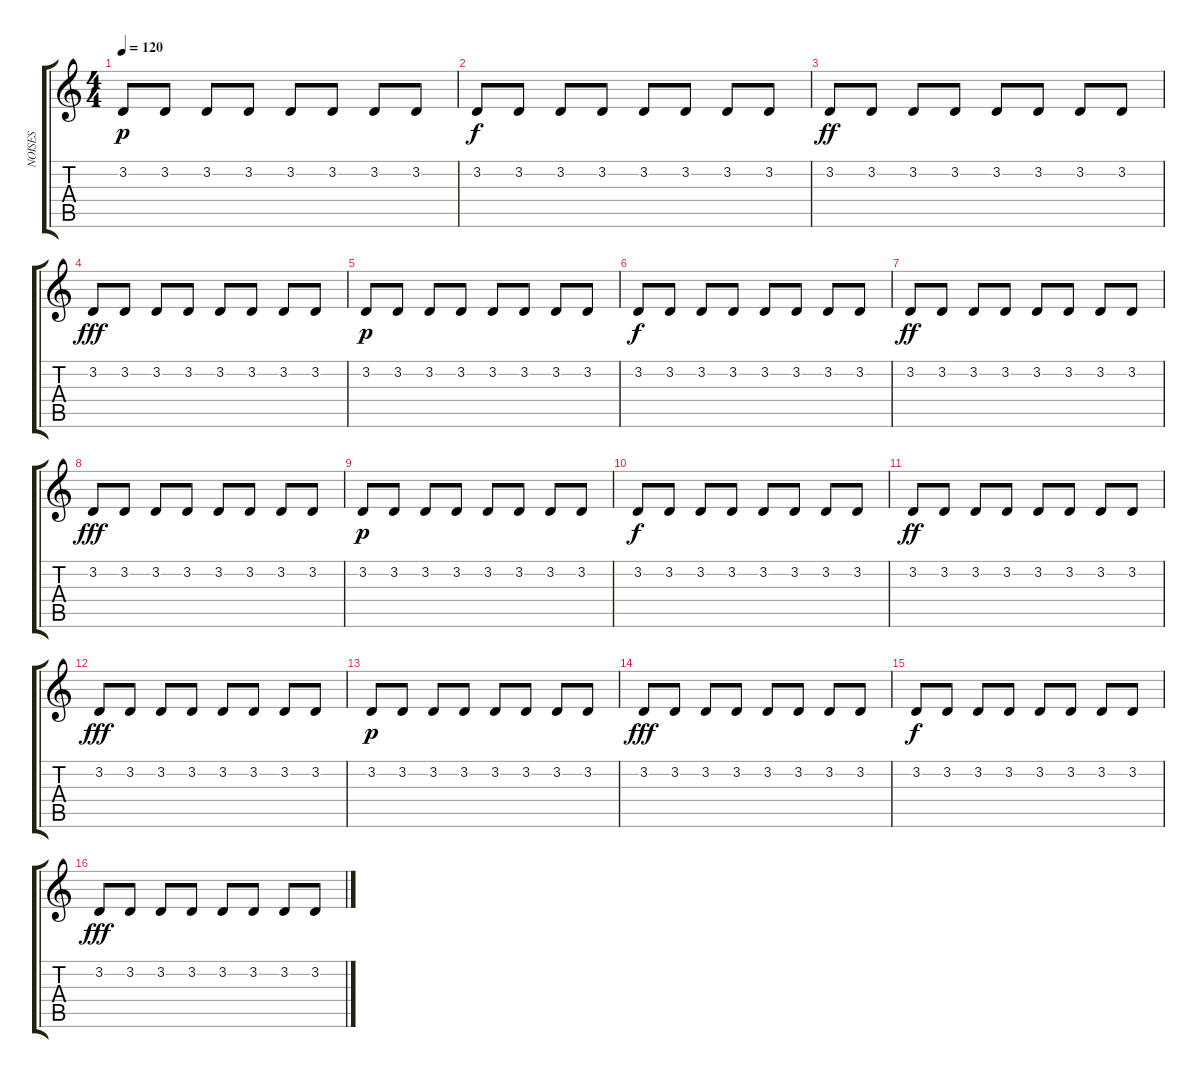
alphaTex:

\track ("NOISES" "NOISES") {instrument gunshot}
\staff {score tabs}
\tuning (E4 B3 G3 D3 A2 E2) {hide}
\ts (4 4)
\tempo 120
\clef g2
\ks c
3.2.8{dy p} 3.2.8 3.2.8 3.2.8 3.2.8 3.2.8 3.2.8 3.2.8 |
3.2.8{dy f} 3.2.8 3.2.8 3.2.8 3.2.8 3.2.8 3.2.8 3.2.8 |
3.2.8{dy ff} 3.2.8 3.2.8 3.2.8 3.2.8 3.2.8 3.2.8 3.2.8 |
3.2.8{dy fff} 3.2.8 3.2.8 3.2.8 3.2.8 3.2.8 3.2.8 3.2.8 |
3.2.8{dy p} 3.2.8 3.2.8 3.2.8 3.2.8 3.2.8 3.2.8 3.2.8 |
3.2.8{dy f} 3.2.8 3.2.8 3.2.8 3.2.8 3.2.8 3.2.8 3.2.8 |
3.2.8{dy ff} 3.2.8 3.2.8 3.2.8 3.2.8 3.2.8 3.2.8 3.2.8 |
3.2.8{dy fff} 3.2.8 3.2.8 3.2.8 3.2.8 3.2.8 3.2.8 3.2.8 |
3.2.8{dy p} 3.2.8 3.2.8 3.2.8 3.2.8 3.2.8 3.2.8 3.2.8 |
3.2.8{dy f} 3.2.8 3.2.8 3.2.8 3.2.8 3.2.8 3.2.8 3.2.8 |
3.2.8{dy ff} 3.2.8 3.2.8 3.2.8 3.2.8 3.2.8 3.2.8 3.2.8 |
3.2.8{dy fff} 3.2.8 3.2.8 3.2.8 3.2.8 3.2.8 3.2.8 3.2.8 |
3.2.8{dy p} 3.2.8 3.2.8 3.2.8 3.2.8 3.2.8 3.2.8 3.2.8 |
3.2.8{dy fff} 3.2.8 3.2.8 3.2.8 3.2.8 3.2.8 3.2.8 3.2.8 |
3.2.8{dy f} 3.2.8 3.2.8 3.2.8 3.2.8 3.2.8 3.2.8 3.2.8 |
3.2.8{dy fff} 3.2.8 3.2.8 3.2.8 3.2.8 3.2.8 3.2.8 3.2.8
